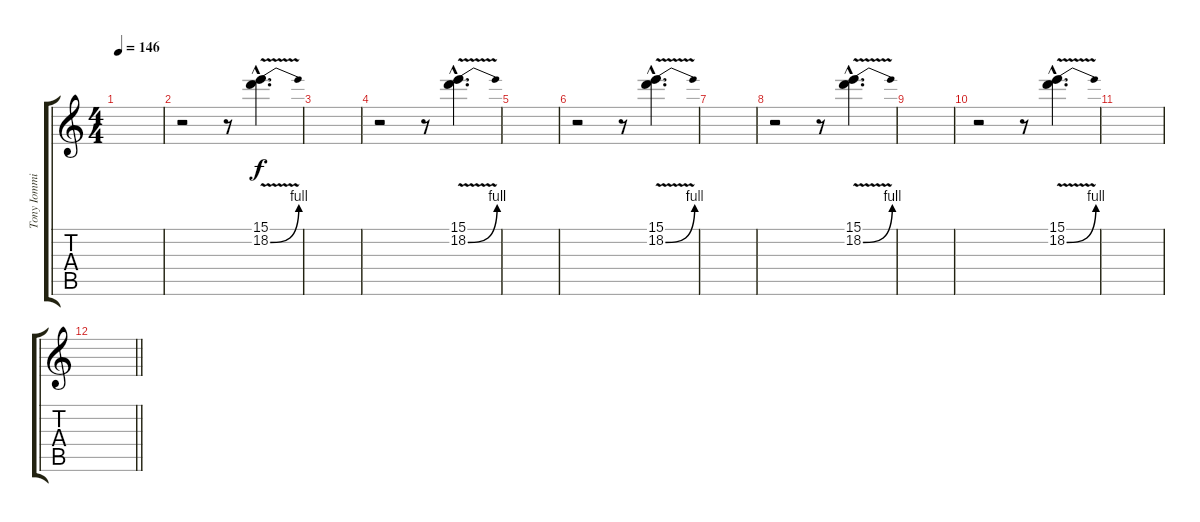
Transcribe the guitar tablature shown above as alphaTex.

\track ("Tony Iommi - Lead 2" "Tony Iommi") {instrument distortionguitar}
\staff {score tabs}
\tuning (Db4 Ab3 E3 B2 Gb2 Db2) {hide}
\ts (4 4)
\tempo 146
\clef g2
\ks c
|
r.2 r.8 (15.1{hac} 18.2{be (bend 0 0 60 4) v hac}).4{d} |
|
r.2 r.8 (15.1{hac} 18.2{be (bend 0 0 60 4) v hac}).4{d} |
|
r.2 r.8 (15.1{hac} 18.2{be (bend 0 0 60 4) v hac}).4{d} |
|
r.2 r.8 (15.1{hac} 18.2{be (bend 0 0 60 4) v hac}).4{d} |
|
r.2 r.8 (15.1{hac} 18.2{be (bend 0 0 60 4) v hac}).4{d} |
|
\barLineRight lightlight
